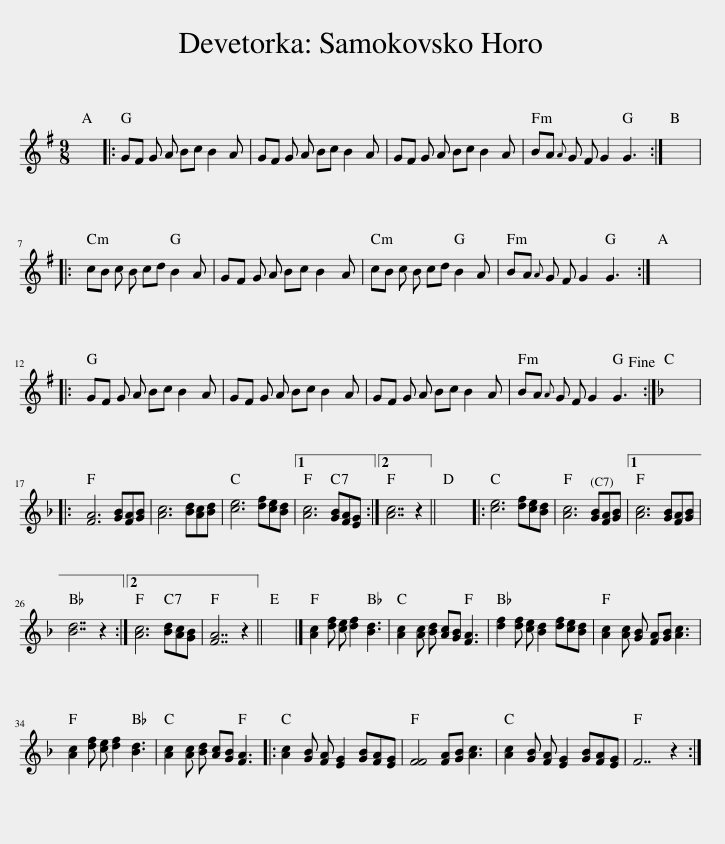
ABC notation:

X:1
L:1/8
M:9/8
I:linebreak $
K:G
V:1 treble
V:1
 x9 |: GF G A Bc B2 A | GF G A Bc B2 A | GF G A Bc B2 A | BA{A} G F G2 G3 :| %5
 x9 |:$ cB c B cd B2 A | GF G A Bc B2 A | cB c B cd B2 A | BA{A} G F G2 G3 :| %10
 x9 |:$ GF G A Bc B2 A | GF G A Bc B2 A | GF G A Bc B2 A | BA{A} G F G2 G3!fine! :| %15
[K:F] x9 |:$ [FA]6 [GB][FA][GB] | [Ac]6 [Bd][Ac][Bd] | [ce]6 [df][ce][Bd] |1 [Ac]6 [GB][FA][EG] :|2 %20
 [Ac]7 z2 || x9 |: [ce]6 [df][ce][Bd] | [Ac]6 [GB][FA][GB] |1 [Ac]6 [GB][FA][GB] |$ %25
 [Bd]7 z2 :|2 [Ac]6 [Bd][Ac][GB] | [FA]7 z2 || x9 |] [Ac]2 [df] [ce] [df]2 [Bd]3 | %30
 [Ac]2 [Ac] [Bd] [Ac][GB] [FA]3 | [df]2 [df] [ce] [Bd]2 [df][ce][Bd] | [Ac]2 [Ac] [GB] [FA][GB] [Ac]3 |$ [Ac]2 [df] [ce] [df]2 [Bd]3 | [Ac]2 [Ac] [Bd] [Ac][GB] [FA]3 |: %35
 [Ac]2 [GB] [FA] [EG]2 [GB][FA][EG] | [FF]4 [FA][GB] [Ac]3 | [Ac]2 [GB] [FA] [EG]2 [GB][FA][EG] | F7 z2 :| %39
